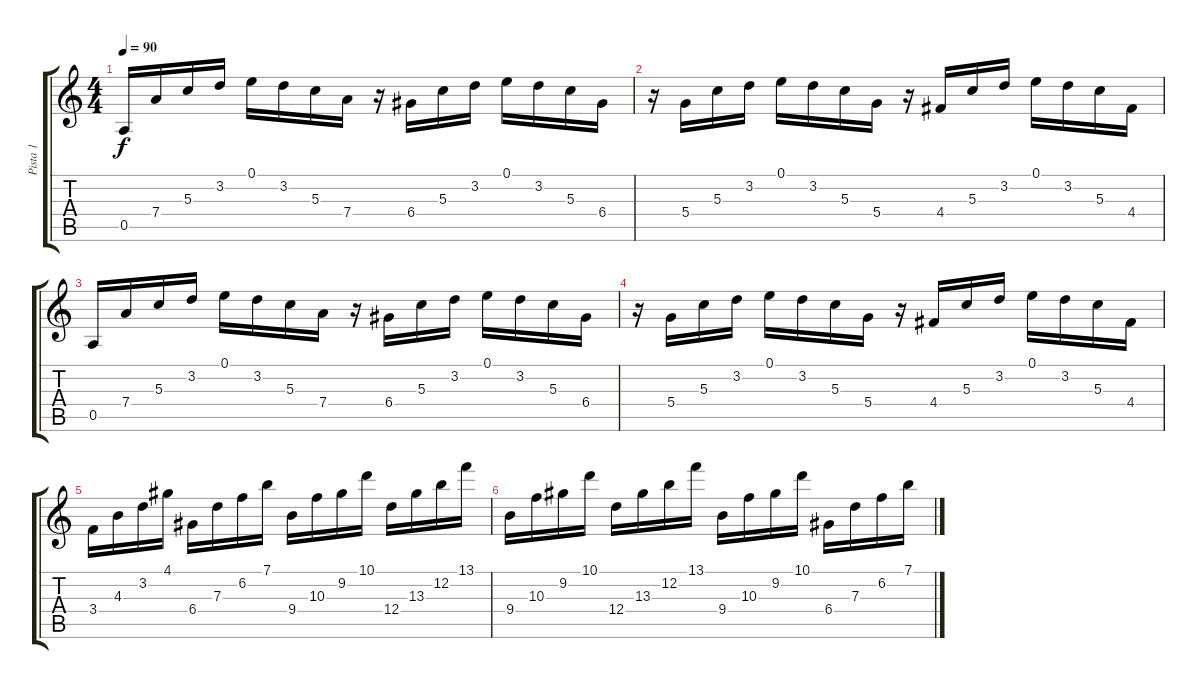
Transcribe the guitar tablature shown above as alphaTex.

\track ("Pista 1" "Pista 1") {instrument acousticguitarnylon}
\staff {score tabs}
\tuning (E4 B3 G3 D3 A2 E2) {hide}
\ts (4 4)
\tempo 90
\clef g2
\ks c
0.5.16{dy f instrument acousticguitarnylon} 7.4.16 5.3.16 3.2.16 0.1.16 3.2.16 5.3.16 7.4.16 r.16 6.4.16 5.3.16 3.2.16 0.1.16 3.2.16 5.3.16 6.4.16 |
r.16 5.4.16 5.3.16 3.2.16 0.1.16 3.2.16 5.3.16 5.4.16 r.16 4.4.16 5.3.16 3.2.16 0.1.16 3.2.16 5.3.16 4.4.16 |
0.5.16 7.4.16 5.3.16 3.2.16 0.1.16 3.2.16 5.3.16 7.4.16 r.16 6.4.16 5.3.16 3.2.16 0.1.16 3.2.16 5.3.16 6.4.16 |
r.16 5.4.16 5.3.16 3.2.16 0.1.16 3.2.16 5.3.16 5.4.16 r.16 4.4.16 5.3.16 3.2.16 0.1.16 3.2.16 5.3.16 4.4.16 |
3.4.16 4.3.16 3.2.16 4.1.16 6.4.16 7.3.16 6.2.16 7.1.16 9.4.16 10.3.16 9.2.16 10.1.16 12.4.16 13.3.16 12.2.16 13.1.16 |
9.4.16 10.3.16 9.2.16 10.1.16 12.4.16 13.3.16 12.2.16 13.1.16 9.4.16 10.3.16 9.2.16 10.1.16 6.4.16 7.3.16 6.2.16 7.1.16
